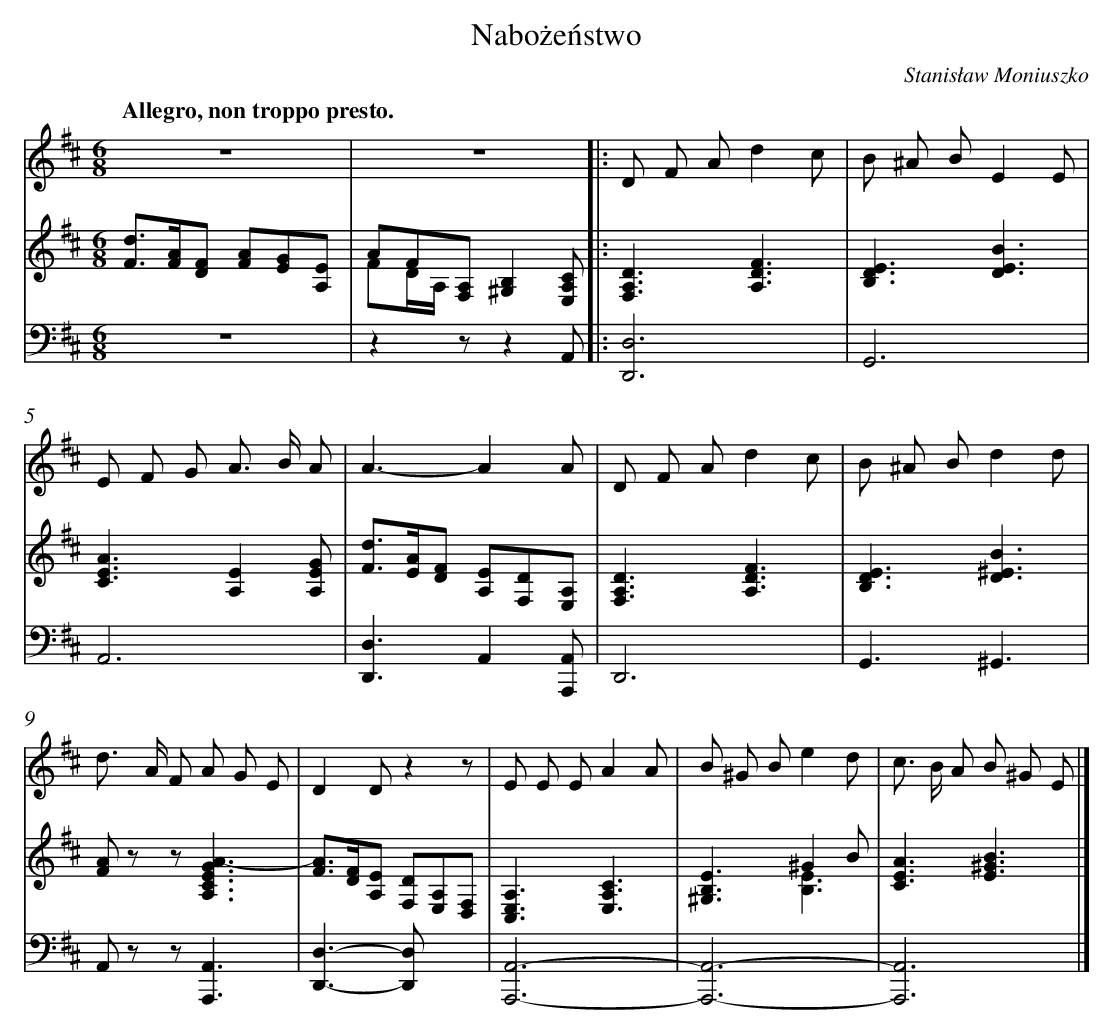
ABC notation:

X:1
T: Nabożeństwo
C: Stanisław Moniuszko
L: 1/8
M: 6/8
Q: "Allegro, non troppo presto."
V: 1 clef=treble
V: 2 clef=treble
V: 3 clef=bass
K: D
[V:1] z6 |
[V:2] [dF]>[AF][FD] [AF][GE][EA,] |
[V:3] z6 |
[V:1] z6 ]|:
[V:2] AF[A,F,][B,2^G,2][CA,E,] & FD/A,/ xx2x ]|:
[V:3] z2zz2A,, ]|:
[V:1] D F Ad2c |
[V:2] [D3A,3F,3][F3D3A,3] |
[V:3] [D,6D,,6] |
[V:1] B ^A BE2E |
[V:2] [E3D3B,3][B3E3D3] |
[V:3] G,,6 |
[V:1] E F G A> B A |
[V:2] [A3E3C3][E2A,2][GEA,] |
[V:3] A,,6 |
[V:1] A3-A2A |
[V:2] [dF]>[AE][FD] [EA,][DF,][A,E,] |
[V:3] [D,3D,,3]A,,2[A,,A,,,] |
[V:1] D F Ad2c |
[V:2] [D3A,3F,3][F3D3A,3] |
[V:3] D,,6 |
[V:1] B ^A Bd2d |
[V:2] [E3D3B,3][B3^E3D3] |
[V:3] G,,3^G,,3 |
[V:1] d> A F A G E |
[V:2] [AF] z z[A3-G3E3C3A,3] |
[V:3] A,, z z[A,,3A,,,3] |
[V:1] D2Dz2z |
[V:2] [AF]>[FD][EA,] [DF,][A,E,][F,D,] |
[V:3] [D,2D,,2]>-[D,2D,,2] x x |
[V:1] E E EA2A |
[V:2] [A,3E,3C,3][C3A,3E,3] |
[V:3] [A,,6A,,,6]- |
[V:1] B ^G Be2d |
[V:2] [E3B,3^G,3]^G2B & x3[E3B,3] |
[V:3] [A,,6A,,,6]- |
[V:1] c> B A B ^G E |]
[V:2] [A3E3C3][B3^G3E3] |]
[V:3] [A,,6A,,,6] |]
